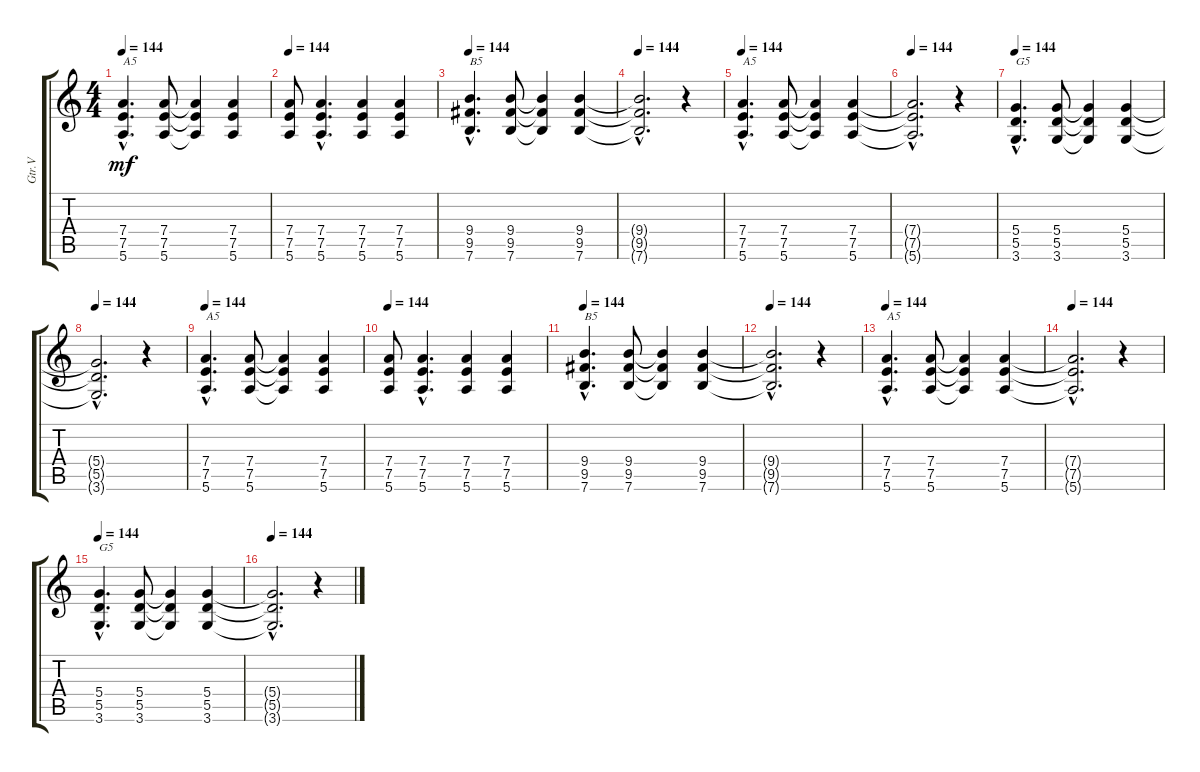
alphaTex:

\track ("Gtr.V" "Gtr.V") {instrument distortionguitar}
\staff {score tabs}
\tuning (E4 B3 G3 D3 A2 E2) {hide}
\ts (4 4)
\tempo 144
\clef g2
\ks c
(7.4{hac} 7.5{hac} 5.6{hac}).4{d txt "A5" dy mf} (7.4 7.5 5.6).8 (7.4{t} 7.5{t} 5.6{t}).4 (7.4 7.5 5.6).4 |
\tempo 144
(7.4 7.5 5.6).8 (7.4{hac} 7.5{hac} 5.6{hac}).4{d} (7.4 7.5 5.6).4 (7.4 7.5 5.6).4 |
\tempo 144
(9.4{hac} 9.5{hac} 7.6{hac}).4{d txt "B5"} (9.4 9.5 7.6).8 (9.4{t} 9.5{t} 7.6{t}).4 (9.4 9.5 7.6).4 |
\tempo 144
(9.4{hac t} 9.5{hac t} 7.6{hac t}).2{d} r.4 |
\tempo 144
(7.4{hac} 7.5{hac} 5.6{hac}).4{d txt "A5"} (7.4 7.5 5.6).8 (7.4{t} 7.5{t} 5.6{t}).4 (7.4 7.5 5.6).4 |
\tempo 144
(7.4{hac t} 7.5{hac t} 5.6{hac t}).2{d} r.4 |
\tempo 144
(5.4{hac} 5.5{hac} 3.6{hac}).4{d txt "G5"} (5.4 5.5 3.6).8 (5.4{t} 5.5{t} 3.6{t}).4 (5.4 5.5 3.6).4 |
\tempo 144
(5.4{hac t} 5.5{hac t} 3.6{hac t}).2{d} r.4 |
\tempo 144
(7.4{hac} 7.5{hac} 5.6{hac}).4{d txt "A5"} (7.4 7.5 5.6).8 (7.4{t} 7.5{t} 5.6{t}).4 (7.4 7.5 5.6).4 |
\tempo 144
(7.4 7.5 5.6).8 (7.4{hac} 7.5{hac} 5.6{hac}).4{d} (7.4 7.5 5.6).4 (7.4 7.5 5.6).4 |
\tempo 144
(9.4{hac} 9.5{hac} 7.6{hac}).4{d txt "B5"} (9.4 9.5 7.6).8 (9.4{t} 9.5{t} 7.6{t}).4 (9.4 9.5 7.6).4 |
\tempo 144
(9.4{hac t} 9.5{hac t} 7.6{hac t}).2{d} r.4 |
\tempo 144
(7.4{hac} 7.5{hac} 5.6{hac}).4{d txt "A5"} (7.4 7.5 5.6).8 (7.4{t} 7.5{t} 5.6{t}).4 (7.4 7.5 5.6).4 |
\tempo 144
(7.4{hac t} 7.5{hac t} 5.6{hac t}).2{d} r.4 |
\tempo 144
(5.4{hac} 5.5{hac} 3.6{hac}).4{d txt "G5"} (5.4 5.5 3.6).8 (5.4{t} 5.5{t} 3.6{t}).4 (5.4 5.5 3.6).4 |
\tempo 144
(5.4{hac t} 5.5{hac t} 3.6{hac t}).2{d} r.4
